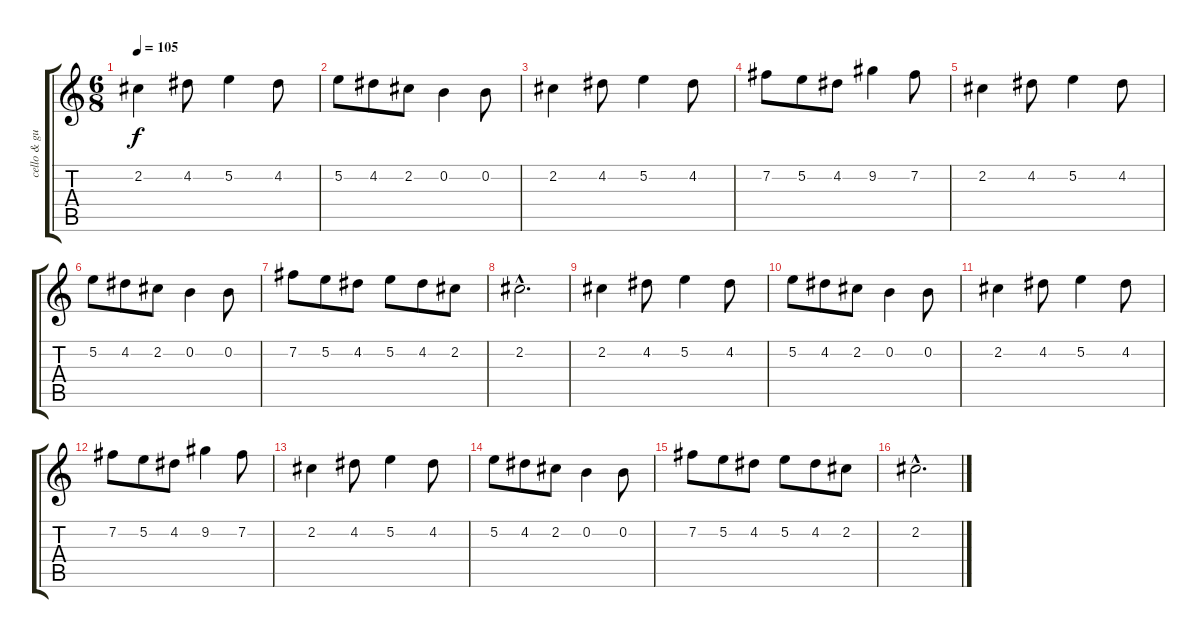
\track ("cello & guitar" "cello & gu") {instrument distortionguitar}
\staff {score tabs}
\tuning (E4 B3 G3 D3 A2 E2) {hide}
\ts (6 8)
\tempo 105
\clef g2
\ks c
2.2.4{dy f volume 9 instrument cello} 4.2.8 5.2.4 4.2.8 |
5.2.8 4.2.8 2.2.8 0.2.4 0.2.8 |
2.2.4 4.2.8 5.2.4 4.2.8 |
7.2.8 5.2.8 4.2.8 9.2.4 7.2.8 |
2.2.4 4.2.8 5.2.4 4.2.8 |
5.2.8 4.2.8 2.2.8 0.2.4 0.2.8 |
7.2.8 5.2.8 4.2.8 5.2.8 4.2.8 2.2.8 |
2.2{hac}.2{d} |
2.2.4 4.2.8 5.2.4 4.2.8 |
5.2.8 4.2.8 2.2.8 0.2.4 0.2.8 |
2.2.4 4.2.8 5.2.4 4.2.8 |
7.2.8 5.2.8 4.2.8 9.2.4 7.2.8 |
2.2.4 4.2.8 5.2.4 4.2.8 |
5.2.8 4.2.8 2.2.8 0.2.4 0.2.8 |
7.2.8 5.2.8 4.2.8 5.2.8 4.2.8 2.2.8 |
2.2{hac}.2{d}
